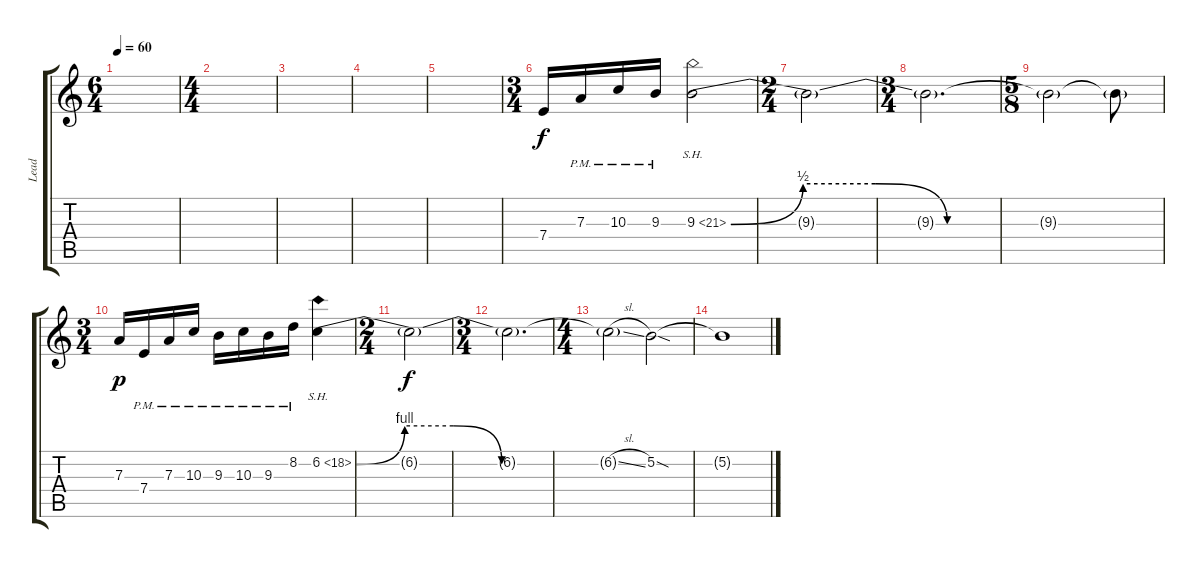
\track ("Lead" "Lead") {instrument overdrivenguitar}
\staff {score tabs}
\tuning (B3 Gb3 D3 A2 E2 B1) {hide}
\ts (6 4)
\tempo 60
\clef g2
\ks c
|
\ts (4 4)
|
|
|
|
\ts (3 4)
7.4.16 7.3{pm}.16 10.3{pm}.16 9.3{pm}.16 9.3{be (custom 0 0 10 2 20 2 30 0 60 0) sh 12}.2 |
\ts (2 4)
9.3{t}.2{dy f} |
\ts (3 4)
9.3{t}.2{d} |
\ts (5 8)
9.3{t}.2 9.3{t}.8 |
\ts (3 4)
7.3.16{dy p} 7.4{pm}.16 7.3{pm}.16 10.3{pm}.16 9.3{pm}.16 10.3{pm}.16 9.3{pm}.16 8.2{pm}.16 6.2{be (custom 0 0 10 4 20 4 30 0 60 0) sh 12}.4 |
\ts (2 4)
6.2{t}.2{dy f} |
\ts (3 4)
6.2{t}.2{d} |
\ts (4 4)
6.2{sl t}.2{volume 0} 5.2{sod}.2 |
5.2{t}.1
